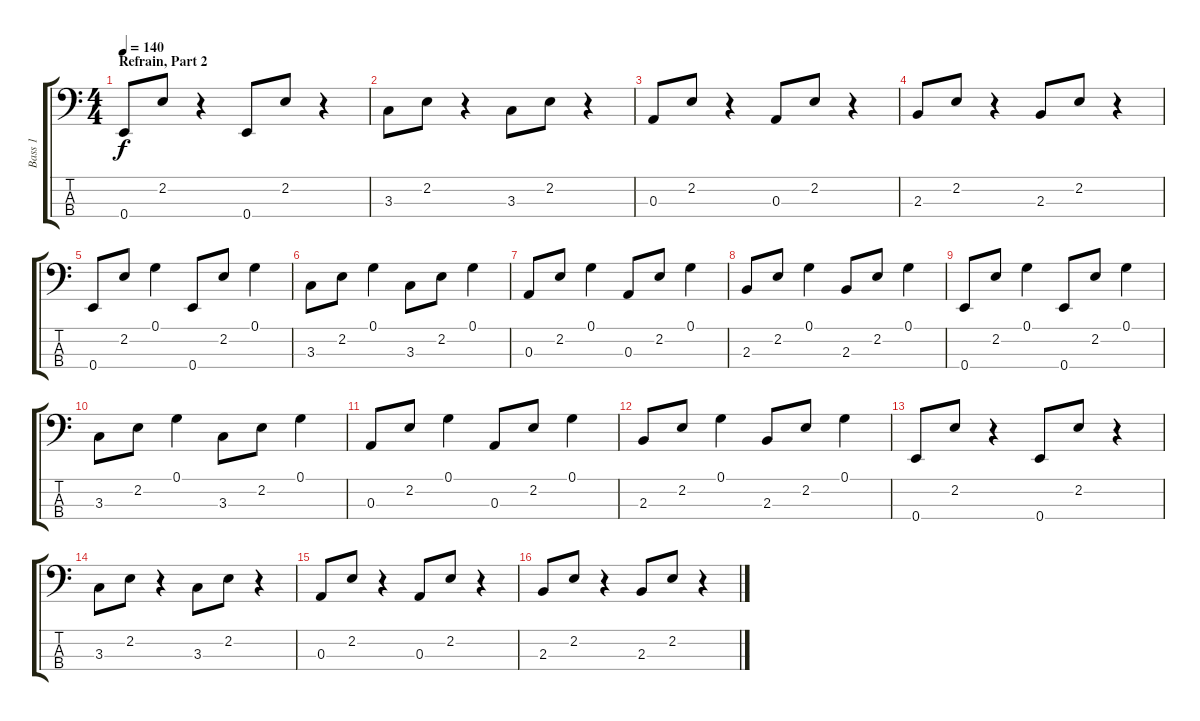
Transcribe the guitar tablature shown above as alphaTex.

\track ("Bass 1" "Bass 1") {instrument electricbasspick}
\staff {score tabs}
\tuning (G2 D2 A1 E1) {hide}
\ts (4 4)
\section ("" "Refrain, Part 2")
\tempo 140
\clef f4
\ks c
0.4.8{dy f} 2.2.8 r.4 0.4.8 2.2.8 r.4 |
3.3.8 2.2.8 r.4 3.3.8 2.2.8 r.4 |
0.3.8 2.2.8 r.4 0.3.8 2.2.8 r.4 |
2.3.8 2.2.8 r.4 2.3.8 2.2.8 r.4 |
0.4.8 2.2.8 0.1.4 0.4.8 2.2.8 0.1.4 |
3.3.8 2.2.8 0.1.4 3.3.8 2.2.8 0.1.4 |
0.3.8 2.2.8 0.1.4 0.3.8 2.2.8 0.1.4 |
2.3.8 2.2.8 0.1.4 2.3.8 2.2.8 0.1.4 |
0.4.8 2.2.8 0.1.4 0.4.8 2.2.8 0.1.4 |
3.3.8 2.2.8 0.1.4 3.3.8 2.2.8 0.1.4 |
0.3.8 2.2.8 0.1.4 0.3.8 2.2.8 0.1.4 |
2.3.8 2.2.8 0.1.4 2.3.8 2.2.8 0.1.4 |
0.4.8 2.2.8 r.4 0.4.8 2.2.8 r.4 |
3.3.8 2.2.8 r.4 3.3.8 2.2.8 r.4 |
0.3.8 2.2.8 r.4 0.3.8 2.2.8 r.4 |
2.3.8 2.2.8 r.4 2.3.8 2.2.8 r.4
